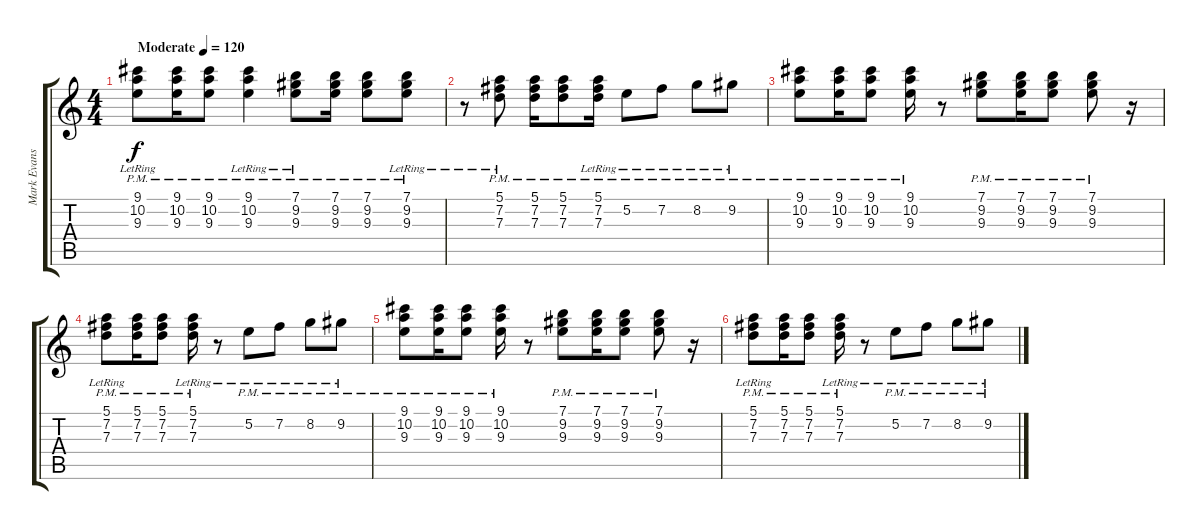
\track ("Mark Evans (Guitar, Vocals)" "Mark Evans") {instrument overdrivenguitar}
\staff {score tabs}
\tuning (E4 B3 G3 D3 A2 E2) {hide}
\ts (4 4)
\tempo (120 "Moderate")
\clef g2
\ks c
(9.1{pm} 10.2{pm lr} 9.3{pm}).8{dy f instrument overdrivenguitar} (9.1{pm} 10.2{pm} 9.3{pm}).16 (9.1{pm} 10.2{pm} 9.3{pm}).8 (9.1{pm} 10.2{pm lr} 9.3{pm}).4 (7.1{pm} 9.2{pm lr} 9.3{pm}).8 (7.1{pm} 9.2{pm} 9.3{pm}).16 (7.1{pm} 9.2{pm} 9.3{pm}).8 (7.1{pm} 9.2{pm lr} 9.3{pm}).8 |
r.8 (5.1{pm} 7.2{pm lr} 7.3{pm}).8 (5.1{pm} 7.2{pm} 7.3{pm}).16 (5.1{pm} 7.2{pm} 7.3{pm}).8 (5.1{pm} 7.2{pm lr} 7.3{pm}).16 5.2{pm lr}.8 7.2{pm lr}.8 8.2{pm lr}.8 9.2{pm lr}.8 |
(9.1{pm} 10.2{pm} 9.3{pm}).8 (9.1{pm} 10.2{pm} 9.3{pm}).16 (9.1{pm} 10.2{pm} 9.3{pm}).8 (9.1{pm} 10.2{pm} 9.3{pm}).16 r.8 (7.1{pm} 9.2{pm} 9.3{pm}).8 (7.1{pm} 9.2{pm} 9.3{pm}).16 (7.1{pm} 9.2{pm} 9.3{pm}).8 (7.1{pm} 9.2{pm} 9.3{pm}).8 r.16 |
(5.1{pm} 7.2{pm lr} 7.3{pm}).8 (5.1{pm} 7.2{pm} 7.3{pm}).16 (5.1{pm} 7.2{pm} 7.3{pm}).8 (5.1{pm} 7.2{pm lr} 7.3{pm}).16 r.8 5.2{pm lr}.8 7.2{pm lr}.8 8.2{pm lr}.8 9.2{pm lr}.8 |
(9.1{pm} 10.2{pm} 9.3{pm}).8 (9.1{pm} 10.2{pm} 9.3{pm}).16 (9.1{pm} 10.2{pm} 9.3{pm}).8 (9.1{pm} 10.2{pm} 9.3{pm}).16 r.8 (7.1{pm} 9.2{pm} 9.3{pm}).8 (7.1{pm} 9.2{pm} 9.3{pm}).16 (7.1{pm} 9.2{pm} 9.3{pm}).8 (7.1{pm} 9.2{pm} 9.3{pm}).8 r.16 |
(5.1{pm} 7.2{pm lr} 7.3{pm}).8 (5.1{pm} 7.2{pm} 7.3{pm}).16 (5.1{pm} 7.2{pm} 7.3{pm}).8 (5.1{pm} 7.2{pm lr} 7.3{pm}).16 r.8 5.2{pm lr}.8 7.2{pm lr}.8 8.2{pm lr}.8 9.2{pm lr}.8
